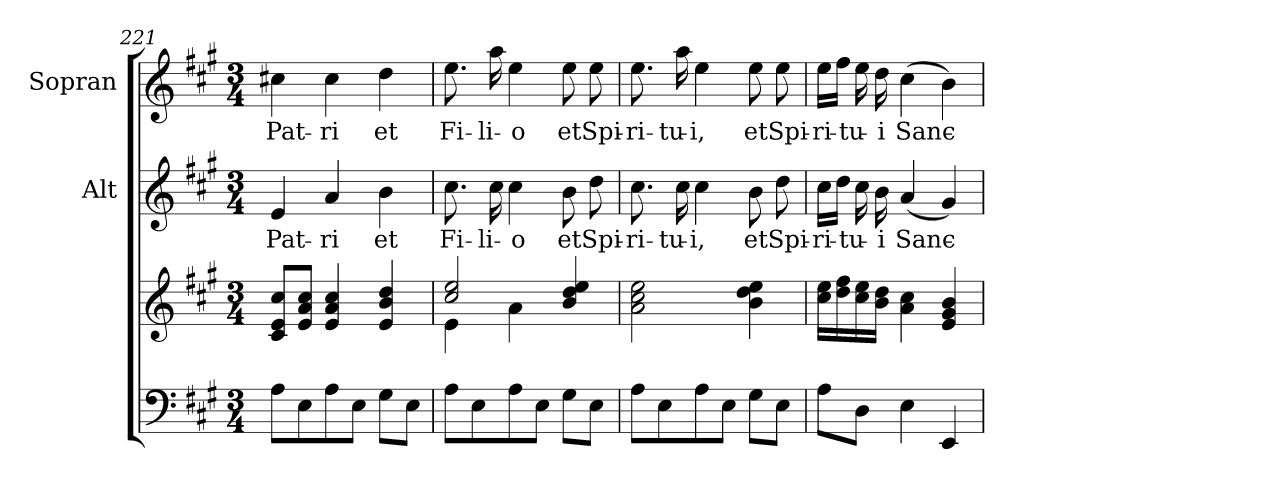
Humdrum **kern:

**kern	**kern	**kern	**text	**kern	**text
*part3	*part3	*part2	*part2	*part1	*part1
*staff4	*staff3	*staff2	*staff2	*staff1	*staff1
*	*	*I"Alt	*	*I"Sopran	*
*	*	*I'A.	*	*I'S.	*
*clefF4	*clefG2	*clefG2	*	*clefG2	*
*k[f#c#g#]	*k[f#c#g#]	*k[f#c#g#]	*	*k[f#c#g#]	*
*A:	*A:	*A:	*	*A:	*
*M3/4	*M3/4	*M3/4	*	*M3/4	*
=221	=221	=221	=221	=221	=221
!	!	!	!LO:LY:b	!	!LO:LY:b
8A\L	8c#/ 8e/ 8cc#/L	4e/	Pat-	4cc#X\	Pat-
8E\	8e/ 8a/ 8cc#/J	.	.	.	.
!	!	!	!LO:LY:b	!	!LO:LY:b
8A\	4e/ 4a/ 4cc#/	4a/	-ri	4cc#\	-ri
8E\J	.	.	.	.	.
!	!	!	!LO:LY:b	!	!LO:LY:b
8G#\L	4e/ 4b/ 4dd/	4b\	et	4dd\	et
8E\J	.	.	.	.	.
=222	=222	=222	=222	=222	=222
*	*^	*	*	*	*
!	!	!	!	!LO:LY:b	!	!LO:LY:b
8A\L	2cc#/ 2ee/	4e\	8.cc#\	Fi-	8.ee\	Fi-
8E\	.	.	.	.	.	.
!	!	!	!	!LO:LY:b	!	!LO:LY:b
.	.	.	16cc#\	-li-	16aa\	-li-
!	!	!	!	!LO:LY:b	!	!LO:LY:b
8A\	.	4a\	4cc#\	-o	4ee\	-o
8E\J	.	.	.	.	.	.
!	!	!	!	!LO:LY:b	!	!LO:LY:b
8G#\L	4b/ 4dd/ 4ee/	4ryy	8b\	et	8ee\	et
!	!	!	!	!LO:LY:b	!	!LO:LY:b
8E\J	.	.	8dd\	Spi-	8ee\	Spi-
*	*v	*v	*	*	*	*
=223	=223	=223	=223	=223	=223
!	!	!	!LO:LY:b	!	!LO:LY:b
8A\L	2a\ 2cc#\ 2ee\	8.cc#\	-ri-	8.ee\	-ri-
8E\	.	.	.	.	.
!	!	!	!LO:LY:b	!	!LO:LY:b
.	.	16cc#\	-tu-	16aa\	-tu-
!	!	!	!LO:LY:b	!	!LO:LY:b
8A\	.	4cc#\	-i,	4ee\	-i,
8E\J	.	.	.	.	.
!	!	!	!LO:LY:b	!	!LO:LY:b
8G#\L	4b\ 4dd\ 4ee\	8b\	et	8ee\	et
!	!	!	!LO:LY:b	!	!LO:LY:b
8E\J	.	8dd\	Spi-	8ee\	Spi-
=224	=224	=224	=224	=224	=224
!	!	!	!LO:LY:b	!	!LO:LY:b
8A\L	16cc#\ 16ee\LL	16cc#\LL	-ri-	16ee\LL	-ri-
.	16dd\ 16ff#\	16dd\JJ	.	16ff#\JJ	.
!	!	!	!LO:LY:b	!	!LO:LY:b
8D\J	16cc#\ 16ee\	16cc#\	-tu-	16ee\	-tu-
!	!	!	!LO:LY:b	!	!LO:LY:b
.	16b\ 16dd\JJ	16b\	-i	16dd\	-i
!	!	!	!LO:LY:b	!	!LO:LY:b
4E\	4a\ 4cc#\	(<4a/	Sanc-	(>4cc#\	Sanc-
4EE/	4e/ 4g#/ 4b/	4g#/)	.	4b\)	.
=	=	=	=	=	=
*-	*-	*-	*-	*-	*-
